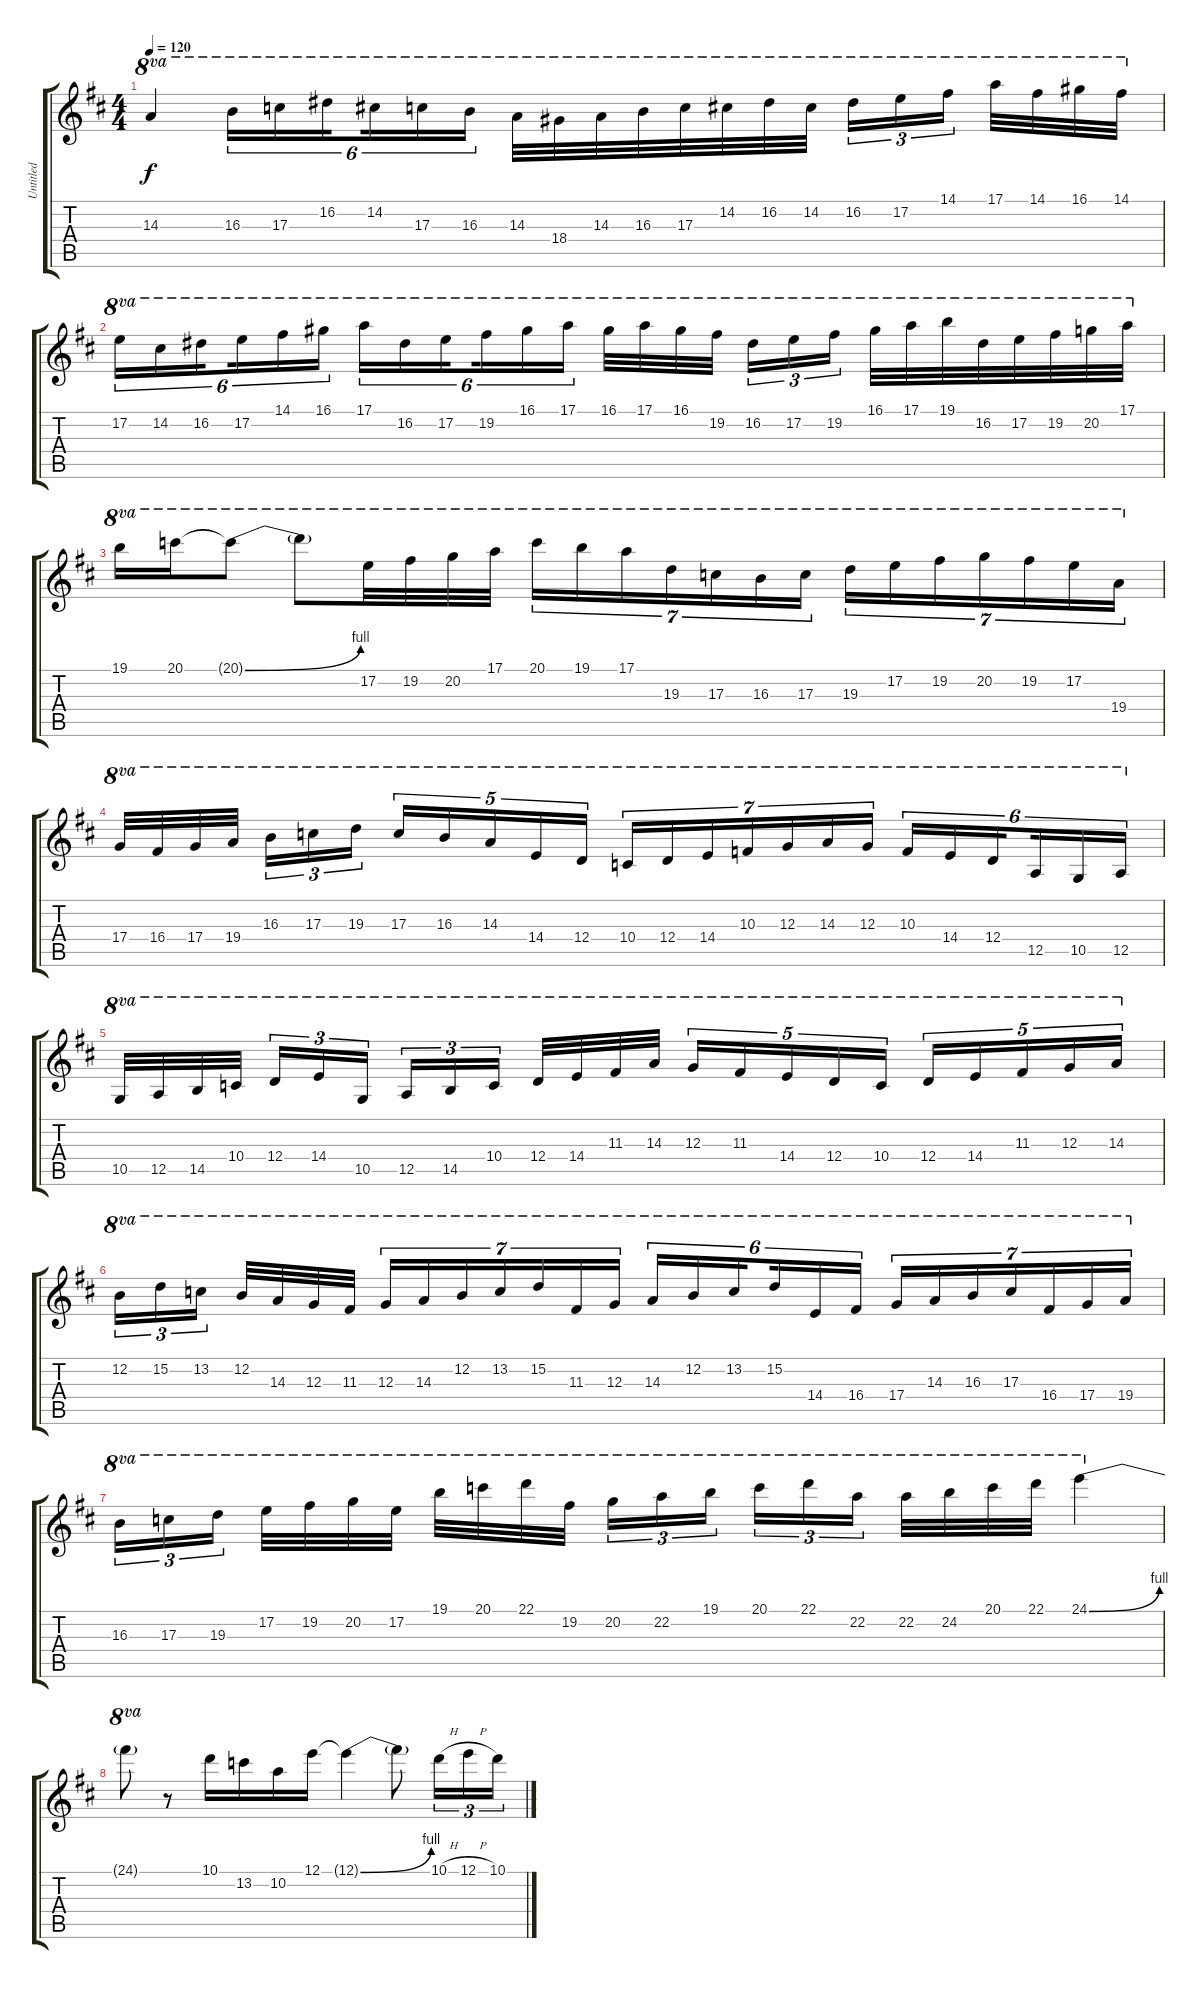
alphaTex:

\track ("Untitled" "Untitled") {instrument distortionguitar}
\staff {score tabs}
\tuning (E4 B3 G3 D3 A2 E2) {hide}
\ts (4 4)
\tempo 120
\clef g2
\ks d
14.3{t}.4{ot 8va dy f} 16.3.16{tu (6 4) ot 8va} 17.3.16{tu (6 4) ot 8va} 16.2.16{tu (6 4) ot 8va beam splitsecondary} 14.2.16{tu (6 4) ot 8va} 17.3.16{tu (6 4) ot 8va} 16.3.16{tu (6 4) ot 8va} 14.3.32{ot 8va} 18.4.32{ot 8va} 14.3.32{ot 8va} 16.3.32{ot 8va} 17.3.32{ot 8va} 14.2.32{ot 8va} 16.2.32{ot 8va} 14.2.32{ot 8va} 16.2.16{tu (3 2) ot 8va} 17.2.16{tu (3 2) ot 8va} 14.1.16{tu (3 2) ot 8va beam splitsecondary} 17.1.32{ot 8va} 14.1.32{ot 8va} 16.1.32{ot 8va} 14.1.32{ot 8va} |
17.2.16{tu (6 4) ot 8va} 14.2.16{tu (6 4) ot 8va} 16.2.16{tu (6 4) ot 8va beam splitsecondary} 17.2.16{tu (6 4) ot 8va} 14.1.16{tu (6 4) ot 8va} 16.1.16{tu (6 4) ot 8va} 17.1.16{tu (6 4) ot 8va} 16.2.16{tu (6 4) ot 8va} 17.2.16{tu (6 4) ot 8va beam splitsecondary} 19.2.16{tu (6 4) ot 8va} 16.1.16{tu (6 4) ot 8va} 17.1.16{tu (6 4) ot 8va} 16.1.32{ot 8va} 17.1.32{ot 8va} 16.1.32{ot 8va} 19.2.32{ot 8va beam splitsecondary} 16.2.16{tu (3 2) ot 8va} 17.2.16{tu (3 2) ot 8va} 19.2.16{tu (3 2) ot 8va} 16.1.32{ot 8va} 17.1.32{ot 8va} 19.1.32{ot 8va} 16.2.32{ot 8va} 17.2.32{ot 8va} 19.2.32{ot 8va} 20.2.32{ot 8va} 17.1.32{ot 8va} |
19.1.16{ot 8va} 20.1.16{ot 8va} 20.1{be (bend 0 0 60 4) t}.8{ot 8va} 20.1{t}.8{ot 8va} 17.2.32{ot 8va} 19.2.32{ot 8va} 20.2.32{ot 8va} 17.1.32{ot 8va} 20.1.16{tu (7 4) ot 8va} 19.1.16{tu (7 4) ot 8va} 17.1.16{tu (7 4) ot 8va} 19.3.16{tu (7 4) ot 8va} 17.3.16{tu (7 4) ot 8va} 16.3.16{tu (7 4) ot 8va} 17.3.16{tu (7 4) ot 8va} 19.3.16{tu (7 4) ot 8va} 17.2.16{tu (7 4) ot 8va} 19.2.16{tu (7 4) ot 8va} 20.2.16{tu (7 4) ot 8va} 19.2.16{tu (7 4) ot 8va} 17.2.16{tu (7 4) ot 8va} 19.4.16{tu (7 4) ot 8va} |
17.4.32{ot 8va} 16.4.32{ot 8va} 17.4.32{ot 8va} 19.4.32{ot 8va beam splitsecondary} 16.3.16{tu (3 2) ot 8va} 17.3.16{tu (3 2) ot 8va} 19.3.16{tu (3 2) ot 8va} 17.3.16{tu (5 4) ot 8va} 16.3.16{tu (5 4) ot 8va} 14.3.16{tu (5 4) ot 8va} 14.4.16{tu (5 4) ot 8va} 12.4.16{tu (5 4) ot 8va} 10.4.16{tu (7 4) ot 8va} 12.4.16{tu (7 4) ot 8va} 14.4.16{tu (7 4) ot 8va} 10.3.16{tu (7 4) ot 8va} 12.3.16{tu (7 4) ot 8va} 14.3.16{tu (7 4) ot 8va} 12.3.16{tu (7 4) ot 8va} 10.3.16{tu (6 4) ot 8va} 14.4.16{tu (6 4) ot 8va} 12.4.16{tu (6 4) ot 8va beam splitsecondary} 12.5.16{tu (6 4) ot 8va} 10.5.16{tu (6 4) ot 8va} 12.5.16{tu (6 4) ot 8va} |
10.5.32{ot 8va} 12.5.32{ot 8va} 14.5.32{ot 8va} 10.4.32{ot 8va beam splitsecondary} 12.4.16{tu (3 2) ot 8va} 14.4.16{tu (3 2) ot 8va} 10.5.16{tu (3 2) ot 8va} 12.5.16{tu (3 2) ot 8va} 14.5.16{tu (3 2) ot 8va} 10.4.16{tu (3 2) ot 8va beam splitsecondary} 12.4.32{ot 8va} 14.4.32{ot 8va} 11.3.32{ot 8va} 14.3.32{ot 8va} 12.3.16{tu (5 4) ot 8va} 11.3.16{tu (5 4) ot 8va} 14.4.16{tu (5 4) ot 8va} 12.4.16{tu (5 4) ot 8va} 10.4.16{tu (5 4) ot 8va} 12.4.16{tu (5 4) ot 8va} 14.4.16{tu (5 4) ot 8va} 11.3.16{tu (5 4) ot 8va} 12.3.16{tu (5 4) ot 8va} 14.3.16{tu (5 4) ot 8va} |
12.2.16{tu (3 2) ot 8va} 15.2.16{tu (3 2) ot 8va} 13.2.16{tu (3 2) ot 8va beam splitsecondary} 12.2.32{ot 8va} 14.3.32{ot 8va} 12.3.32{ot 8va} 11.3.32{ot 8va} 12.3.16{tu (7 4) ot 8va} 14.3.16{tu (7 4) ot 8va} 12.2.16{tu (7 4) ot 8va} 13.2.16{tu (7 4) ot 8va} 15.2.16{tu (7 4) ot 8va} 11.3.16{tu (7 4) ot 8va} 12.3.16{tu (7 4) ot 8va} 14.3.16{tu (6 4) ot 8va} 12.2.16{tu (6 4) ot 8va} 13.2.16{tu (6 4) ot 8va beam splitsecondary} 15.2.16{tu (6 4) ot 8va} 14.4.16{tu (6 4) ot 8va} 16.4.16{tu (6 4) ot 8va} 17.4.16{tu (7 4) ot 8va} 14.3.16{tu (7 4) ot 8va} 16.3.16{tu (7 4) ot 8va} 17.3.16{tu (7 4) ot 8va} 16.4.16{tu (7 4) ot 8va} 17.4.16{tu (7 4) ot 8va} 19.4.16{tu (7 4) ot 8va} |
16.3.16{tu (3 2) ot 8va} 17.3.16{tu (3 2) ot 8va} 19.3.16{tu (3 2) ot 8va beam splitsecondary} 17.2.32{ot 8va} 19.2.32{ot 8va} 20.2.32{ot 8va} 17.2.32{ot 8va} 19.1.32{ot 8va} 20.1.32{ot 8va} 22.1.32{ot 8va} 19.2.32{ot 8va beam splitsecondary} 20.2.16{tu (3 2) ot 8va} 22.2.16{tu (3 2) ot 8va} 19.1.16{tu (3 2) ot 8va} 20.1.16{tu (3 2) ot 8va} 22.1.16{tu (3 2) ot 8va} 22.2.16{tu (3 2) ot 8va beam splitsecondary} 22.2.32{ot 8va} 24.2.32{ot 8va} 20.1.32{ot 8va} 22.1.32{ot 8va} 24.1{be (bend 0 0 60 4)}.4{ot 8va} |
24.1{t}.8{ot 8va} r.8 10.1.16 13.2.16 10.2.16 12.1.16 12.1{be (bend 0 0 60 4) t}.4 12.1{t}.8 10.1{h}.16{tu (3 2)} 12.1{h}.16{tu (3 2)} 10.1.16{tu (3 2)}
